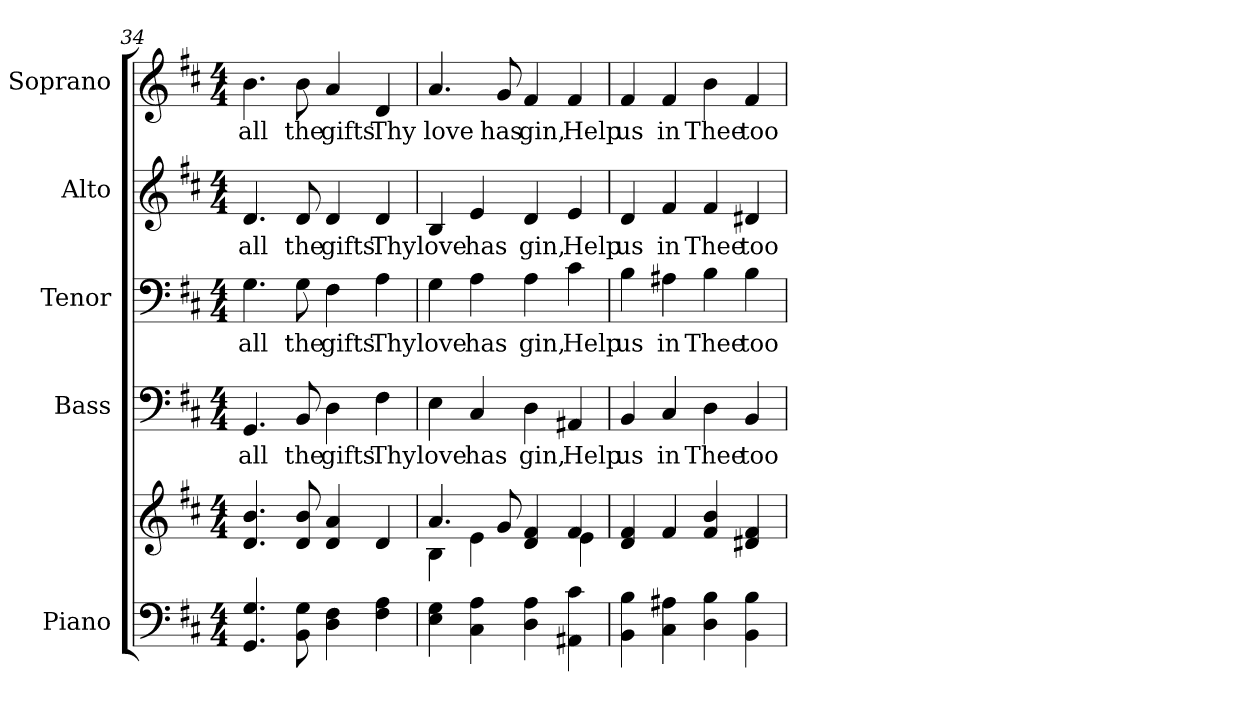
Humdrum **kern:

**kern	**kern	**kern	**text	**kern	**text	**kern	**text	**kern	**text
*part5	*part5	*part4	*part4	*part3	*part3	*part2	*part2	*part1	*part1
*staff6	*staff5	*staff4	*staff4	*staff3	*staff3	*staff2	*staff2	*staff1	*staff1
*I"Piano	*	*I"Bass	*	*I"Tenor	*	*I"Alto	*	*I"Soprano	*
*I'Pno.	*	*I'B.	*	*I'T.	*	*I'A.	*	*I'S.	*
*clefF4	*clefG2	*clefF4	*	*clefF4	*	*clefG2	*	*clefG2	*
*k[f#c#]	*k[f#c#]	*k[f#c#]	*	*k[f#c#]	*	*k[f#c#]	*	*k[f#c#]	*
*D:	*D:	*D:	*	*D:	*	*D:	*	*D:	*
*M4/4	*M4/4	*M4/4	*	*M4/4	*	*M4/4	*	*M4/4	*
=34	=34	=34	=34	=34	=34	=34	=34	=34	=34
!	!	!	!LO:LY:b:color=#000000	!	!	!	!	!	!
!	!	!	!	!	!LO:LY:b:color=#000000	!	!	!	!
!	!	!	!	!	!	!	!LO:LY:b:color=#000000	!	!
!	!	!	!	!	!	!	!	!	!LO:LY:b:color=#000000
4.GGi/ 4.Gi	4.di/ 4.bi	4.GGi/	all	4.Gi\	all	4.di/	all	4.bi\	all
!	!	!	!LO:LY:b:color=#000000	!	!	!	!	!	!
!	!	!	!	!	!LO:LY:b:color=#000000	!	!	!	!
!	!	!	!	!	!	!	!LO:LY:b:color=#000000	!	!
!	!	!	!	!	!	!	!	!	!LO:LY:b:color=#000000
8BBi\ 8Gi	8di/ 8bi	8BBi/	the	8Gi\	the	8di/	the	8bi\	the
!	!	!	!LO:LY:b:color=#000000	!	!	!	!	!	!
!	!	!	!	!	!LO:LY:b:color=#000000	!	!	!	!
!	!	!	!	!	!	!	!LO:LY:b:color=#000000	!	!
!	!	!	!	!	!	!	!	!	!LO:LY:b:color=#000000
4Di\ 4F#i	4di/ 4ai	4Di\	gifts	4F#i\	gifts	4di/	gifts	4ai/	gifts
!	!	!	!LO:LY:b:color=#000000	!	!	!	!	!	!
!	!	!	!	!	!LO:LY:b:color=#000000	!	!	!	!
!	!	!	!	!	!	!	!LO:LY:b:color=#000000	!	!
!	!	!	!	!	!	!	!	!	!LO:LY:b:color=#000000
4F#i\ 4Ai	4di/	4F#i\	Thy	4Ai\	Thy	4di/	Thy	4di/	Thy
!!LO:PB:g=z
=35	=35	=35	=35	=35	=35	=35	=35	=35	=35
*	*^	*	*	*	*	*	*	*	*
!	!	!	!	!LO:LY:b:color=#000000	!	!	!	!	!	!
!	!	!	!	!	!	!LO:LY:b:color=#000000	!	!	!	!
!	!	!	!	!	!	!	!	!LO:LY:b:color=#000000	!	!
!	!	!	!	!	!	!	!	!	!	!LO:LY:b:color=#000000
4Ei\ 4Gi	4.ai/	4Bi\	4Ei\	love	4Gi\	love	4Bi/	love	4.ai/	love
!	!	!	!	!LO:LY:b:color=#000000	!	!	!	!	!	!
!	!	!	!	!	!	!LO:LY:b:color=#000000	!	!	!	!
!	!	!	!	!	!	!	!	!LO:LY:b:color=#000000	!	!
4C#i\ 4Ai	.	4ei\	4C#i/	has	4Ai\	has	4ei/	has	.	.
!	!	!	!	!	!	!	!	!	!	!LO:LY:b:color=#000000
.	8gi/	.	.	.	.	.	.	.	8gi/	has
!	!	!	!	!LO:LY:b:color=#000000	!	!	!	!	!	!
!	!	!	!	!	!	!LO:LY:b:color=#000000	!	!	!	!
!	!	!	!	!	!	!	!	!LO:LY:b:color=#000000	!	!
!	!	!	!	!	!	!	!	!	!	!LO:LY:b:color=#000000
4Di\ 4Ai	4di/ 4f#i	4ryy	4Di\	gin,	4Ai\	gin,	4di/	gin,	4f#i/	gin,
!	!	!	!	!LO:LY:b:color=#000000	!	!	!	!	!	!
!	!	!	!	!	!	!LO:LY:b:color=#000000	!	!	!	!
!	!	!	!	!	!	!	!	!LO:LY:b:color=#000000	!	!
!	!	!	!	!	!	!	!	!	!	!LO:LY:b:color=#000000
4AA#Xi\ 4c#i	4f#i/	4ei\	4AA#Xi/	Help	4c#i\	Help	4ei/	Help	4f#i/	Help
*	*v	*v	*	*	*	*	*	*	*	*
=36	=36	=36	=36	=36	=36	=36	=36	=36	=36
*	*^	*	*	*	*	*	*	*	*
!	!	!	!	!LO:LY:b:color=#000000	!	!	!	!	!	!
*	*v	*v	*	*	*	*	*	*	*	*
*	*^	*	*	*	*	*	*	*	*
!	!	!	!	!	!	!LO:LY:b:color=#000000	!	!	!	!
*	*v	*v	*	*	*	*	*	*	*	*
*	*^	*	*	*	*	*	*	*	*
!	!	!	!	!	!	!	!	!LO:LY:b:color=#000000	!	!
*	*v	*v	*	*	*	*	*	*	*	*
*	*^	*	*	*	*	*	*	*	*
!	!	!	!	!	!	!	!	!	!	!LO:LY:b:color=#000000
*	*v	*v	*	*	*	*	*	*	*	*
4BBi\ 4Bi	4di/ 4f#i	4BBi/	us	4Bi\	us	4di/	us	4f#i/	us
!	!	!	!LO:LY:b:color=#000000	!	!	!	!	!	!
!	!	!	!	!	!LO:LY:b:color=#000000	!	!	!	!
!	!	!	!	!	!	!	!LO:LY:b:color=#000000	!	!
!	!	!	!	!	!	!	!	!	!LO:LY:b:color=#000000
4C#i\ 4A#Xi	4f#i/	4C#i/	in	4A#Xi\	in	4f#i/	in	4f#i/	in
!	!	!	!LO:LY:b:color=#000000	!	!	!	!	!	!
!	!	!	!	!	!LO:LY:b:color=#000000	!	!	!	!
!	!	!	!	!	!	!	!LO:LY:b:color=#000000	!	!
!	!	!	!	!	!	!	!	!	!LO:LY:b:color=#000000
4Di\ 4Bi	4f#i/ 4bi	4Di\	Thee	4Bi\	Thee	4f#i/	Thee	4bi\	Thee
!	!	!	!LO:LY:b:color=#000000	!	!	!	!	!	!
!	!	!	!	!	!LO:LY:b:color=#000000	!	!	!	!
!	!	!	!	!	!	!	!LO:LY:b:color=#000000	!	!
!	!	!	!	!	!	!	!	!	!LO:LY:b:color=#000000
4BBi\ 4Bi	4d#Xi/ 4f#i	4BBi/	too	4Bi\	too	4d#Xi/	too	4f#i/	too
=	=	=	=	=	=	=	=	=	=
*-	*-	*-	*-	*-	*-	*-	*-	*-	*-
